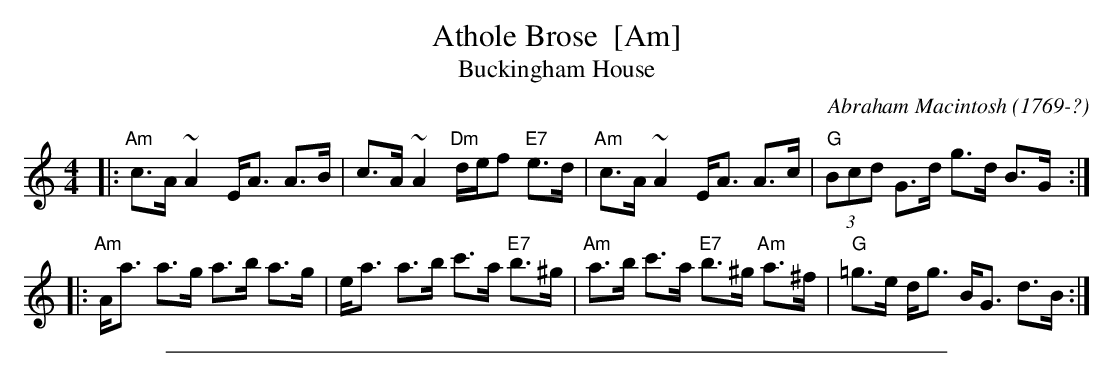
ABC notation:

X:1
T: Athole Brose  [Am]
T: Buckingham House
C: Abraham Macintosh (1769-?)
M: 4/4
L: 1/8
K: Am
|: "Am"c>A ~A2 E<A A>B | c>A ~A2 "Dm"d/e/f "E7"e>d  \
|  "Am"c>A ~A2 E<A A>c | "G"(3Bcd G>d g>d B>G :|
|: "Am"A<a a>g a>b a>g | e<a a>b c'>a "E7"b>^g \
|  "Am"a>b c'>a "E7"b>^g "Am"a>^f | "G"=g>e d<g B<G d>B :|
